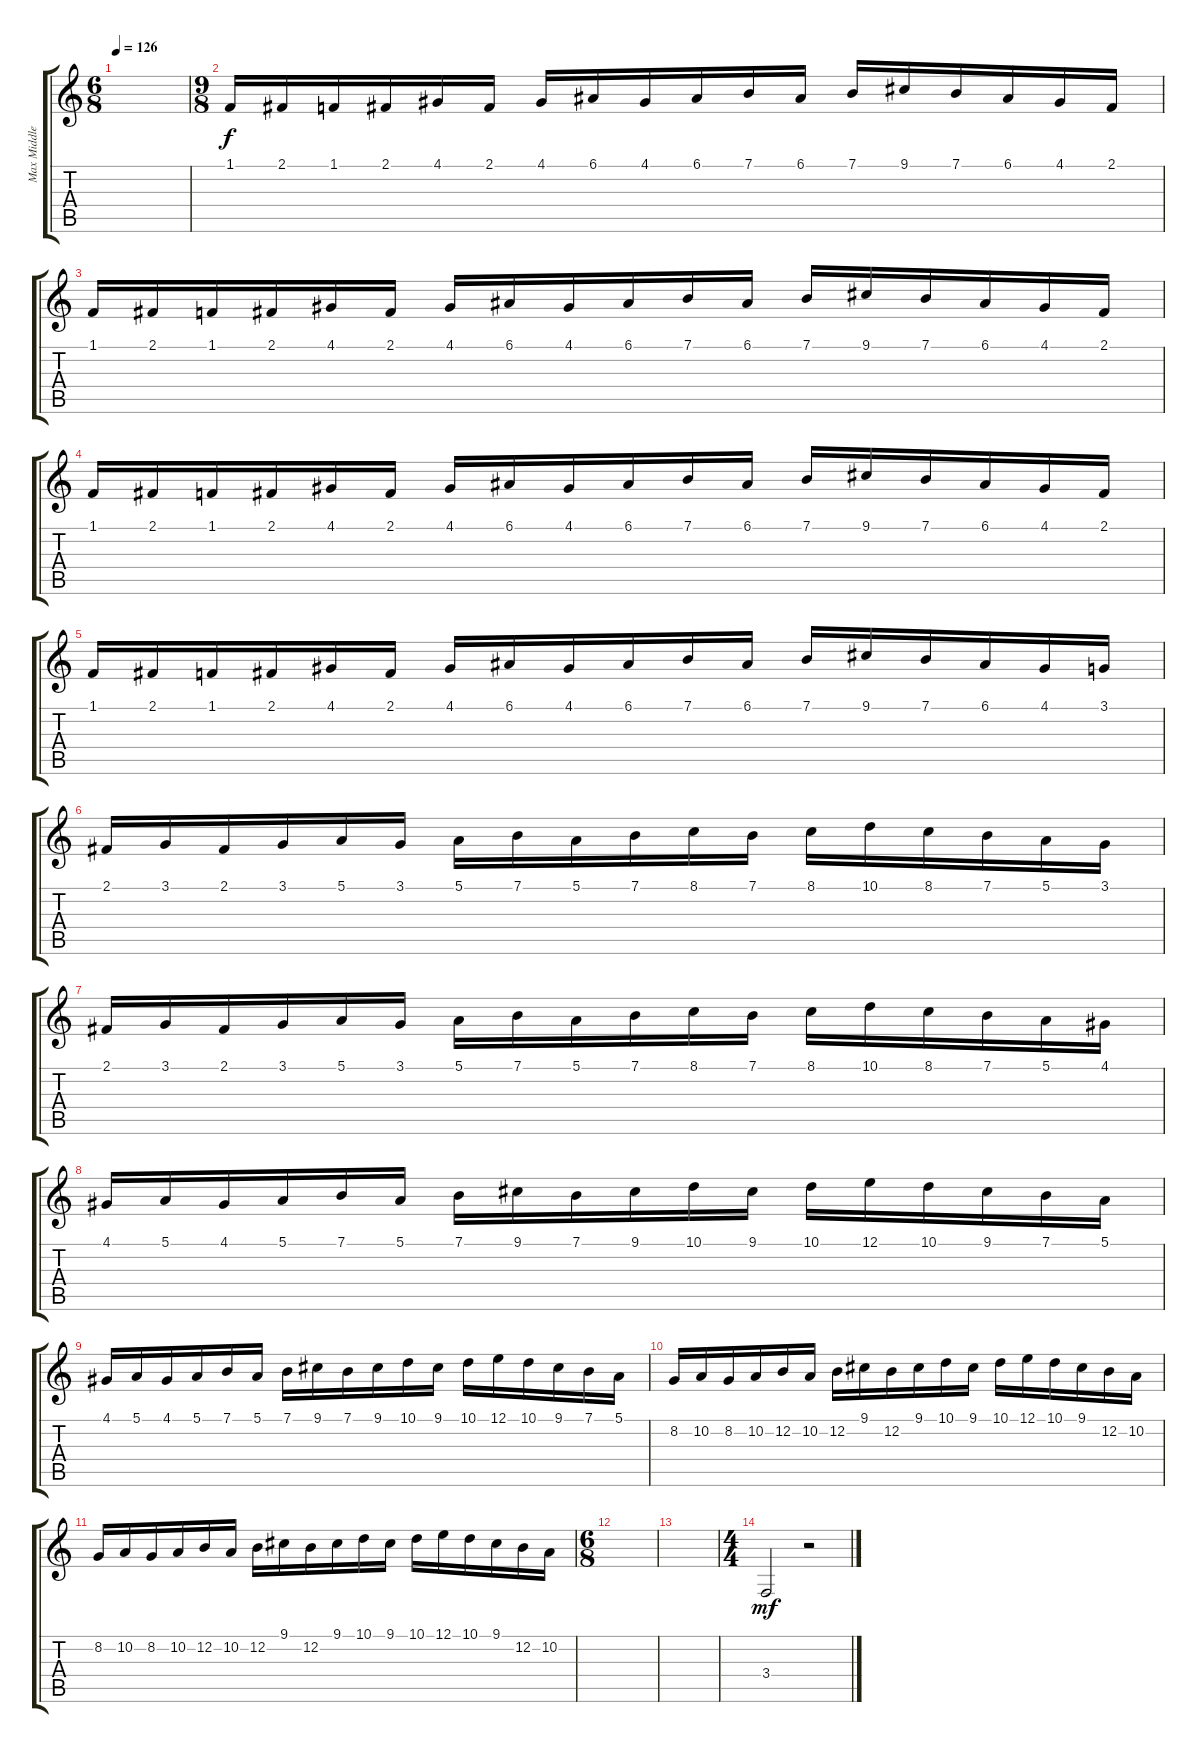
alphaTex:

\track ("Max Middleton" "Max Middle") {instrument lead8bassandlead}
\staff {score tabs}
\tuning (E4 B3 G3 D3 A2 E2) {hide}
\ts (6 8)
\tempo 126
\clef g2
\ks c
|
\ts (9 8)
1.1.16 2.1.16 1.1.16 2.1.16 4.1.16 2.1.16 4.1.16 6.1.16 4.1.16 6.1.16 7.1.16 6.1.16 7.1.16 9.1.16 7.1.16 6.1.16 4.1.16 2.1.16 |
1.1.16 2.1.16 1.1.16 2.1.16 4.1.16 2.1.16 4.1.16 6.1.16 4.1.16 6.1.16 7.1.16 6.1.16 7.1.16 9.1.16 7.1.16 6.1.16 4.1.16 2.1.16 |
1.1.16 2.1.16 1.1.16 2.1.16 4.1.16 2.1.16 4.1.16 6.1.16 4.1.16 6.1.16 7.1.16 6.1.16 7.1.16 9.1.16 7.1.16 6.1.16 4.1.16 2.1.16 |
1.1.16 2.1.16 1.1.16 2.1.16 4.1.16 2.1.16 4.1.16 6.1.16 4.1.16 6.1.16 7.1.16 6.1.16 7.1.16 9.1.16 7.1.16 6.1.16 4.1.16 3.1.16 |
2.1.16 3.1.16 2.1.16 3.1.16 5.1.16 3.1.16 5.1.16 7.1.16 5.1.16 7.1.16 8.1.16 7.1.16 8.1.16 10.1.16 8.1.16 7.1.16 5.1.16 3.1.16 |
2.1.16 3.1.16 2.1.16 3.1.16 5.1.16 3.1.16 5.1.16 7.1.16 5.1.16 7.1.16 8.1.16 7.1.16 8.1.16 10.1.16 8.1.16 7.1.16 5.1.16 4.1.16 |
4.1.16 5.1.16 4.1.16 5.1.16 7.1.16 5.1.16 7.1.16 9.1.16 7.1.16 9.1.16 10.1.16 9.1.16 10.1.16 12.1.16 10.1.16 9.1.16 7.1.16 5.1.16 |
4.1.16 5.1.16 4.1.16 5.1.16 7.1.16 5.1.16 7.1.16 9.1.16 7.1.16 9.1.16 10.1.16 9.1.16 10.1.16 12.1.16 10.1.16 9.1.16 7.1.16 5.1.16 |
8.2.16{dy f} 10.2.16 8.2.16 10.2.16 12.2.16 10.2.16 12.2.16 9.1.16 12.2.16 9.1.16 10.1.16 9.1.16 10.1.16 12.1.16 10.1.16 9.1.16 12.2.16 10.2.16 |
8.2.16 10.2.16 8.2.16 10.2.16 12.2.16 10.2.16 12.2.16 9.1.16 12.2.16 9.1.16 10.1.16 9.1.16 10.1.16 12.1.16 10.1.16 9.1.16 12.2.16 10.2.16 |
\ts (6 8)
|
|
\ts (4 4)
3.4.2{dy mf} r.2
